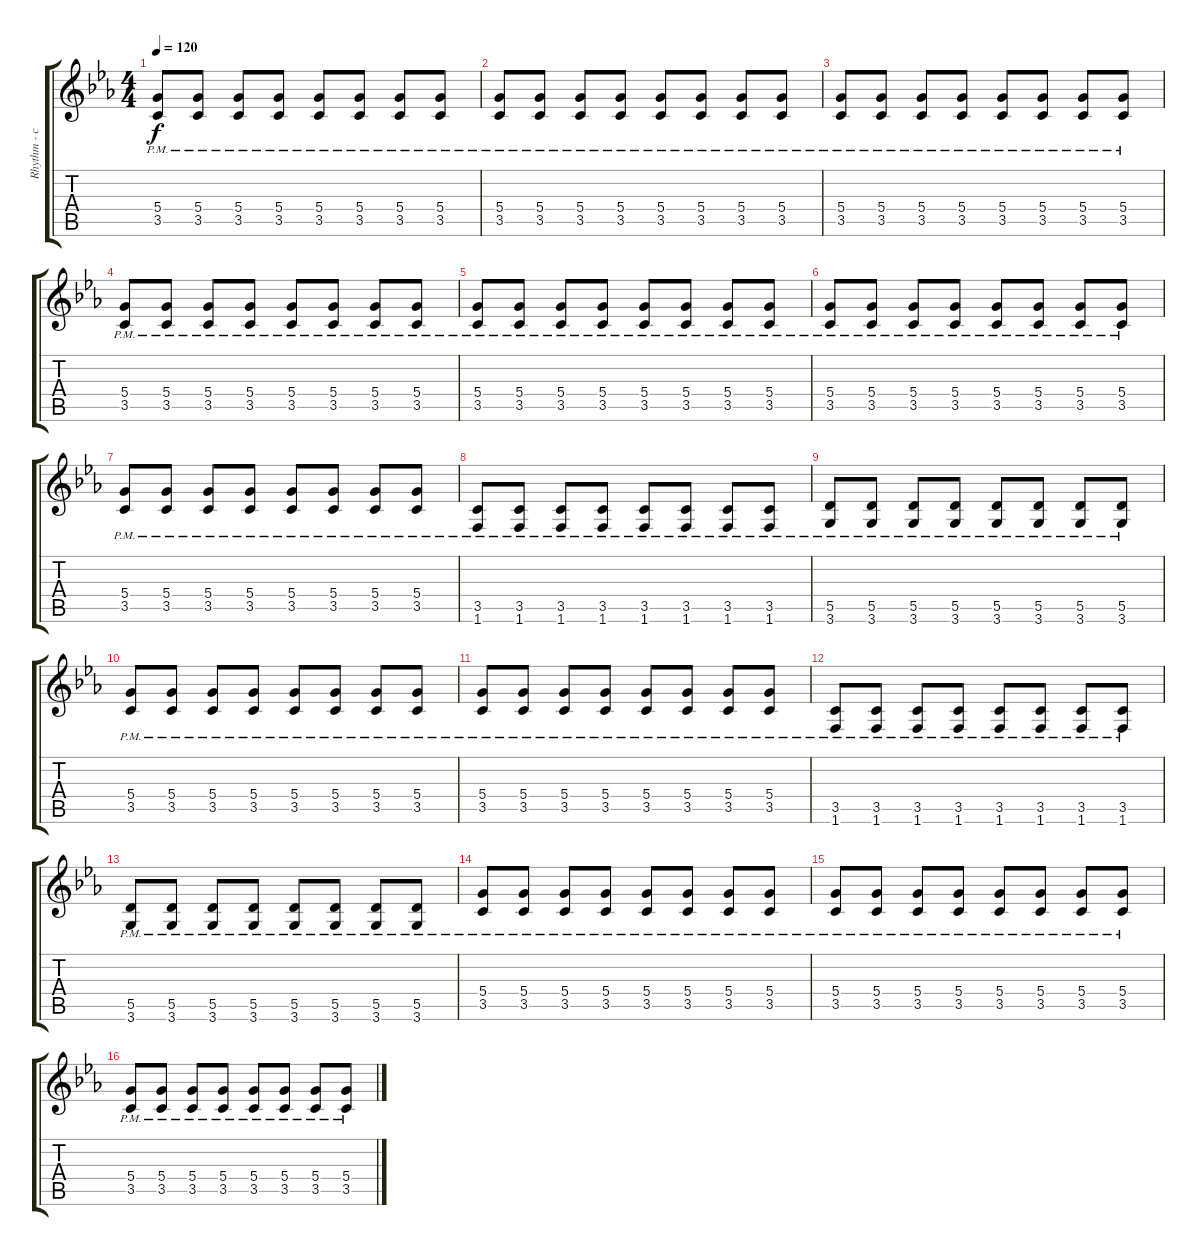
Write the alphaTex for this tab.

\track ("Rhythm - chunk" "Rhythm - c") {instrument distortionguitar}
\staff {score tabs}
\tuning (E4 B3 G3 D3 A2 E2) {hide}
\ts (4 4)
\tempo 120
\clef g2
\ks cminor
(5.4{pm} 3.5{pm}).8{dy f} (5.4{pm} 3.5{pm}).8 (5.4{pm} 3.5{pm}).8 (5.4{pm} 3.5{pm}).8 (5.4{pm} 3.5{pm}).8 (5.4{pm} 3.5{pm}).8 (5.4{pm} 3.5{pm}).8 (5.4{pm} 3.5{pm}).8 |
(5.4{pm} 3.5{pm}).8 (5.4{pm} 3.5{pm}).8 (5.4{pm} 3.5{pm}).8 (5.4{pm} 3.5{pm}).8 (5.4{pm} 3.5{pm}).8 (5.4{pm} 3.5{pm}).8 (5.4{pm} 3.5{pm}).8 (5.4{pm} 3.5{pm}).8 |
(5.4{pm} 3.5{pm}).8 (5.4{pm} 3.5{pm}).8 (5.4{pm} 3.5{pm}).8 (5.4{pm} 3.5{pm}).8 (5.4{pm} 3.5{pm}).8 (5.4{pm} 3.5{pm}).8 (5.4{pm} 3.5{pm}).8 (5.4{pm} 3.5{pm}).8 |
(5.4{pm} 3.5{pm}).8 (5.4{pm} 3.5{pm}).8 (5.4{pm} 3.5{pm}).8 (5.4{pm} 3.5{pm}).8 (5.4{pm} 3.5{pm}).8 (5.4{pm} 3.5{pm}).8 (5.4{pm} 3.5{pm}).8 (5.4{pm} 3.5{pm}).8 |
(5.4{pm} 3.5{pm}).8 (5.4{pm} 3.5{pm}).8 (5.4{pm} 3.5{pm}).8 (5.4{pm} 3.5{pm}).8 (5.4{pm} 3.5{pm}).8 (5.4{pm} 3.5{pm}).8 (5.4{pm} 3.5{pm}).8 (5.4{pm} 3.5{pm}).8 |
(5.4{pm} 3.5{pm}).8 (5.4{pm} 3.5{pm}).8 (5.4{pm} 3.5{pm}).8 (5.4{pm} 3.5{pm}).8 (5.4{pm} 3.5{pm}).8 (5.4{pm} 3.5{pm}).8 (5.4{pm} 3.5{pm}).8 (5.4{pm} 3.5{pm}).8 |
(5.4{pm} 3.5{pm}).8 (5.4{pm} 3.5{pm}).8 (5.4{pm} 3.5{pm}).8 (5.4{pm} 3.5{pm}).8 (5.4{pm} 3.5{pm}).8 (5.4{pm} 3.5{pm}).8 (5.4{pm} 3.5{pm}).8 (5.4{pm} 3.5{pm}).8 |
(3.5{pm} 1.6{pm}).8 (3.5{pm} 1.6{pm}).8 (3.5{pm} 1.6{pm}).8 (3.5{pm} 1.6{pm}).8 (3.5{pm} 1.6{pm}).8 (3.5{pm} 1.6{pm}).8 (3.5{pm} 1.6{pm}).8 (3.5{pm} 1.6{pm}).8 |
(5.5{pm} 3.6{pm}).8 (5.5{pm} 3.6{pm}).8 (5.5{pm} 3.6{pm}).8 (5.5{pm} 3.6{pm}).8 (5.5{pm} 3.6{pm}).8 (5.5{pm} 3.6{pm}).8 (5.5{pm} 3.6{pm}).8 (5.5{pm} 3.6{pm}).8 |
(5.4{pm} 3.5{pm}).8 (5.4{pm} 3.5{pm}).8 (5.4{pm} 3.5{pm}).8 (5.4{pm} 3.5{pm}).8 (5.4{pm} 3.5{pm}).8 (5.4{pm} 3.5{pm}).8 (5.4{pm} 3.5{pm}).8 (5.4{pm} 3.5{pm}).8 |
(5.4{pm} 3.5{pm}).8 (5.4{pm} 3.5{pm}).8 (5.4{pm} 3.5{pm}).8 (5.4{pm} 3.5{pm}).8 (5.4{pm} 3.5{pm}).8 (5.4{pm} 3.5{pm}).8 (5.4{pm} 3.5{pm}).8 (5.4{pm} 3.5{pm}).8 |
(3.5{pm} 1.6{pm}).8 (3.5{pm} 1.6{pm}).8 (3.5{pm} 1.6{pm}).8 (3.5{pm} 1.6{pm}).8 (3.5{pm} 1.6{pm}).8 (3.5{pm} 1.6{pm}).8 (3.5{pm} 1.6{pm}).8 (3.5{pm} 1.6{pm}).8 |
(5.5{pm} 3.6{pm}).8 (5.5{pm} 3.6{pm}).8 (5.5{pm} 3.6{pm}).8 (5.5{pm} 3.6{pm}).8 (5.5{pm} 3.6{pm}).8 (5.5{pm} 3.6{pm}).8 (5.5{pm} 3.6{pm}).8 (5.5{pm} 3.6{pm}).8 |
(5.4{pm} 3.5{pm}).8 (5.4{pm} 3.5{pm}).8 (5.4{pm} 3.5{pm}).8 (5.4{pm} 3.5{pm}).8 (5.4{pm} 3.5{pm}).8 (5.4{pm} 3.5{pm}).8 (5.4{pm} 3.5{pm}).8 (5.4{pm} 3.5{pm}).8 |
(5.4{pm} 3.5{pm}).8 (5.4{pm} 3.5{pm}).8 (5.4{pm} 3.5{pm}).8 (5.4{pm} 3.5{pm}).8 (5.4{pm} 3.5{pm}).8 (5.4{pm} 3.5{pm}).8 (5.4{pm} 3.5{pm}).8 (5.4{pm} 3.5{pm}).8 |
(5.4{pm} 3.5{pm}).8{volume 1} (5.4{pm} 3.5{pm}).8 (5.4{pm} 3.5{pm}).8 (5.4{pm} 3.5{pm}).8 (5.4{pm} 3.5{pm}).8 (5.4{pm} 3.5{pm}).8 (5.4{pm} 3.5{pm}).8 (5.4{pm} 3.5{pm}).8
